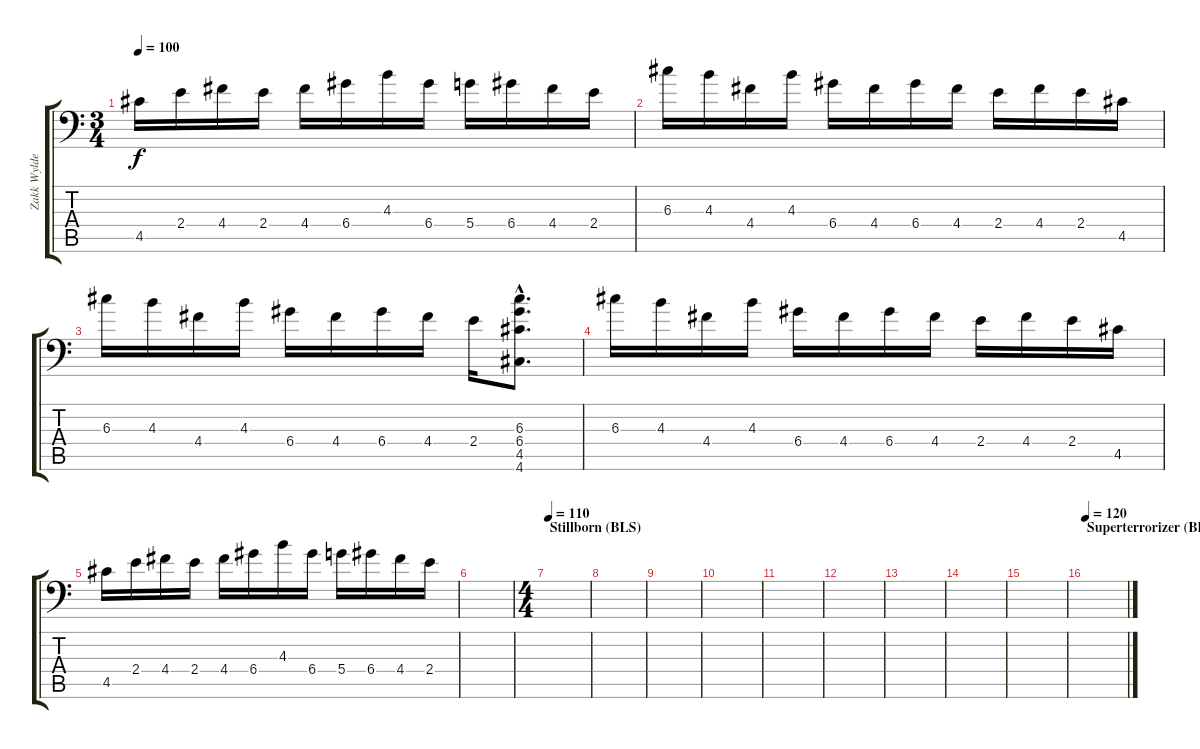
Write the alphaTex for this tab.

\track ("Zakk Wylde" "Zakk Wylde") {instrument overdrivenguitar}
\staff {score tabs}
\tuning (E4 B3 G3 D3 A2 A1) {hide}
\ts (3 4)
\tempo 100
\clef f4
\ks c
4.5.16{dy f} 2.4.16 4.4.16 2.4.16 4.4.16 6.4.16 4.3.16 6.4.16 5.4.16 6.4.16 4.4.16 2.4.16 |
6.3.16 4.3.16 4.4.16 4.3.16 6.4.16 4.4.16 6.4.16 4.4.16 2.4.16 4.4.16 2.4.16 4.5.16 |
6.3.16 4.3.16 4.4.16 4.3.16 6.4.16 4.4.16 6.4.16 4.4.16 2.4.16 (6.3{hac} 6.4{hac} 4.5{hac} 4.6{hac}).8{d} |
6.3.16 4.3.16 4.4.16 4.3.16 6.4.16 4.4.16 6.4.16 4.4.16 2.4.16 4.4.16 2.4.16 4.5.16 |
4.5.16 2.4.16 4.4.16 2.4.16 4.4.16 6.4.16 4.3.16 6.4.16 5.4.16 6.4.16 4.4.16 2.4.16 |
|
\ts (4 4)
\section ("" "Stillborn (BLS)")
\tempo 110
|
|
|
|
|
|
|
|
|
\section ("" "Superterrorizer (BLS)")
\tempo 120
